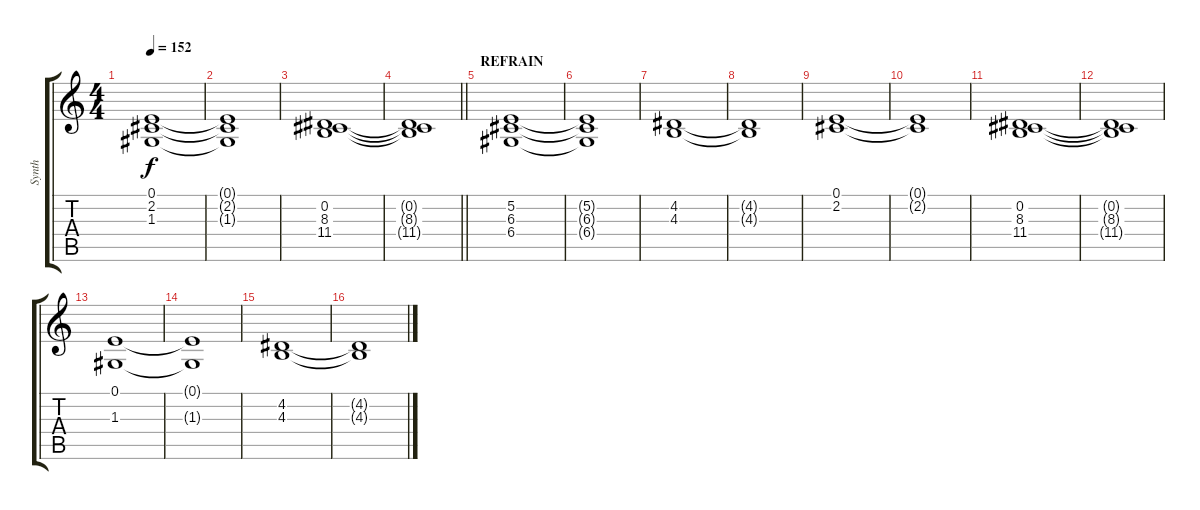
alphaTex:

\track ("Synth" "Synth") {instrument stringensemble1}
\staff {score tabs}
\tuning (E4 B3 G3 D3 A2 E2) {hide}
\ts (4 4)
\tempo 152
\clef g2
\ks c
(0.1 2.2 1.3).1{dy f} |
(0.1{t} 2.2{t} 1.3{t}).1 |
(0.2 8.3 11.4).1 |
\barLineRight lightlight
(0.2{t} 8.3{t} 11.4{t}).1 |
\section ("" "REFRAIN")
(5.2 6.3 6.4).1 |
(5.2{t} 6.3{t} 6.4{t}).1 |
(4.2 4.3).1 |
(4.2{t} 4.3{t}).1 |
(0.1 2.2).1 |
(0.1{t} 2.2{t}).1 |
(0.2 8.3 11.4).1 |
(0.2{t} 8.3{t} 11.4{t}).1 |
(0.1 1.3).1 |
(0.1{t} 1.3{t}).1 |
(4.2 4.3).1 |
(4.2{t} 4.3{t}).1
